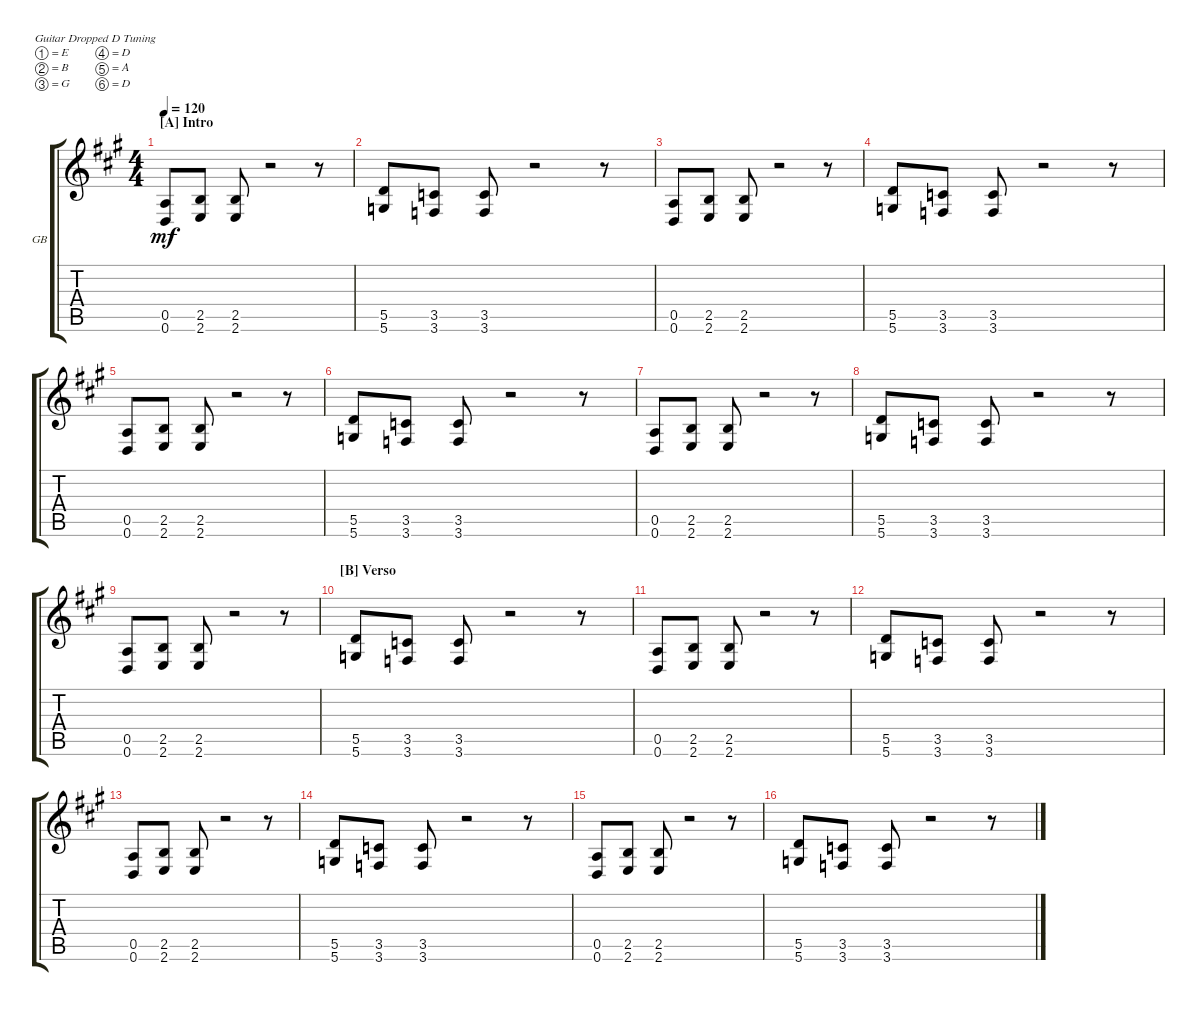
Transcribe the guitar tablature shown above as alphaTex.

\defaultSystemsLayout 4
\bracketExtendMode groupsimilarinstruments
\firstSystemTrackNameOrientation horizontal
\otherSystemsTrackNameOrientation horizontal
\track ("Guitarra Base" "GB") {multiBarRest instrument acousticguitarsteel}
\staff {score tabs}
\tuning (E4 B3 G3 D3 A2 D2)
\ts (4 4)
\section ("A" "Intro")
\tempo 120
\clef g2
\ks a
(0.6 0.5).8{dy mf instrument acousticguitarsteel} (2.5 2.6).8 (2.6 2.5).8 r.2 r.8 |
(5.6 5.5).8 (3.5 3.6).8 (3.6 3.5).8 r.2 r.8 |
(0.6 0.5).8 (2.5 2.6).8 (2.6 2.5).8 r.2 r.8 |
(5.6 5.5).8 (3.5 3.6).8 (3.6 3.5).8 r.2 r.8 |
(0.6 0.5).8 (2.5 2.6).8 (2.6 2.5).8 r.2 r.8 |
(5.6 5.5).8 (3.5 3.6).8 (3.6 3.5).8 r.2 r.8 |
(0.6 0.5).8 (2.5 2.6).8 (2.6 2.5).8 r.2 r.8 |
(5.6 5.5).8 (3.5 3.6).8 (3.6 3.5).8 r.2 r.8 |
(0.6 0.5).8 (2.5 2.6).8 (2.6 2.5).8 r.2 r.8 |
\section ("B" "Verso")
(5.6 5.5).8 (3.5 3.6).8 (3.6 3.5).8 r.2 r.8 |
(0.6 0.5).8 (2.5 2.6).8 (2.6 2.5).8 r.2 r.8 |
(5.6 5.5).8 (3.5 3.6).8 (3.6 3.5).8 r.2 r.8 |
(0.6 0.5).8 (2.5 2.6).8 (2.6 2.5).8 r.2 r.8 |
(5.6 5.5).8 (3.5 3.6).8 (3.6 3.5).8 r.2 r.8 |
(0.6 0.5).8 (2.5 2.6).8 (2.6 2.5).8 r.2 r.8 |
(5.6 5.5).8 (3.5 3.6).8 (3.6 3.5).8 r.2 r.8
